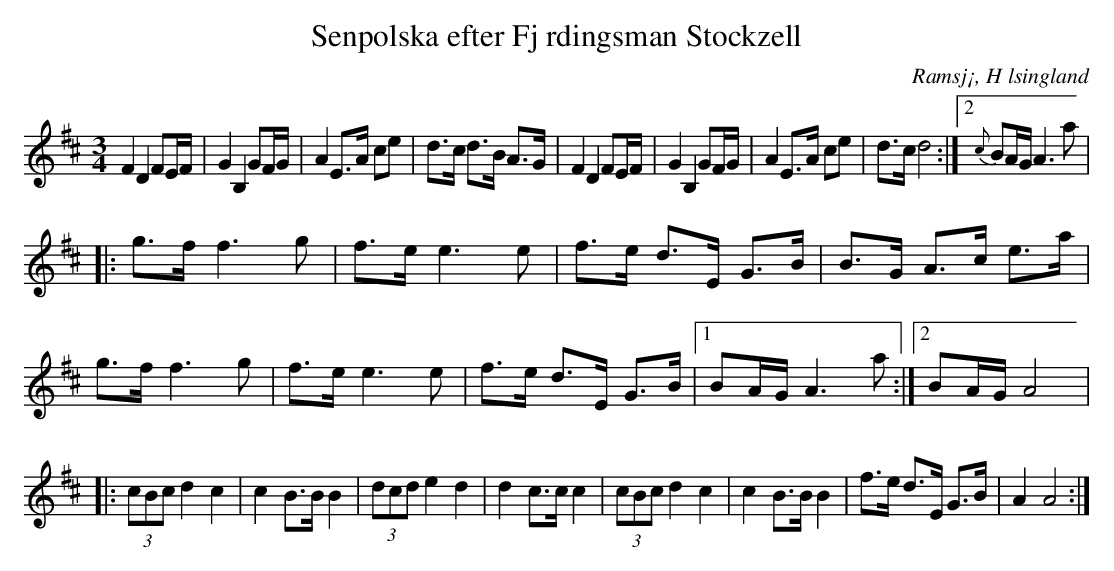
X:1
T: Senpolska efter Fj rdingsman Stockzell
O: Ramsj¡, H lsingland
M:3/4
L:1/8
K:D
F2 D2 FE/F/|G2 B,2 GF/G/| A2 E>A ce|d>c d>B A>G|F2 D2 FE/F/|G2 B,2 GF/G/| A2 E>A ce|d>c d4:|2{c}BA/G/ A2>a2|
|:g>f f2>g2|f>e e2>e2|f>e d>E G>B|B>G A>c e>a|g>f f2>g2|f>e e2>e2|f>e d>E G>B|1 BA/G/ A2>a2:|2 BA/G/ A4|
|:(3cBc d2 c2|c2 B>B B2|(3dcd e2 d2|d2 c>c c2|(3cBc d2 c2|c2 B>B B2|f>e d>E G>B|A2 A4:|
